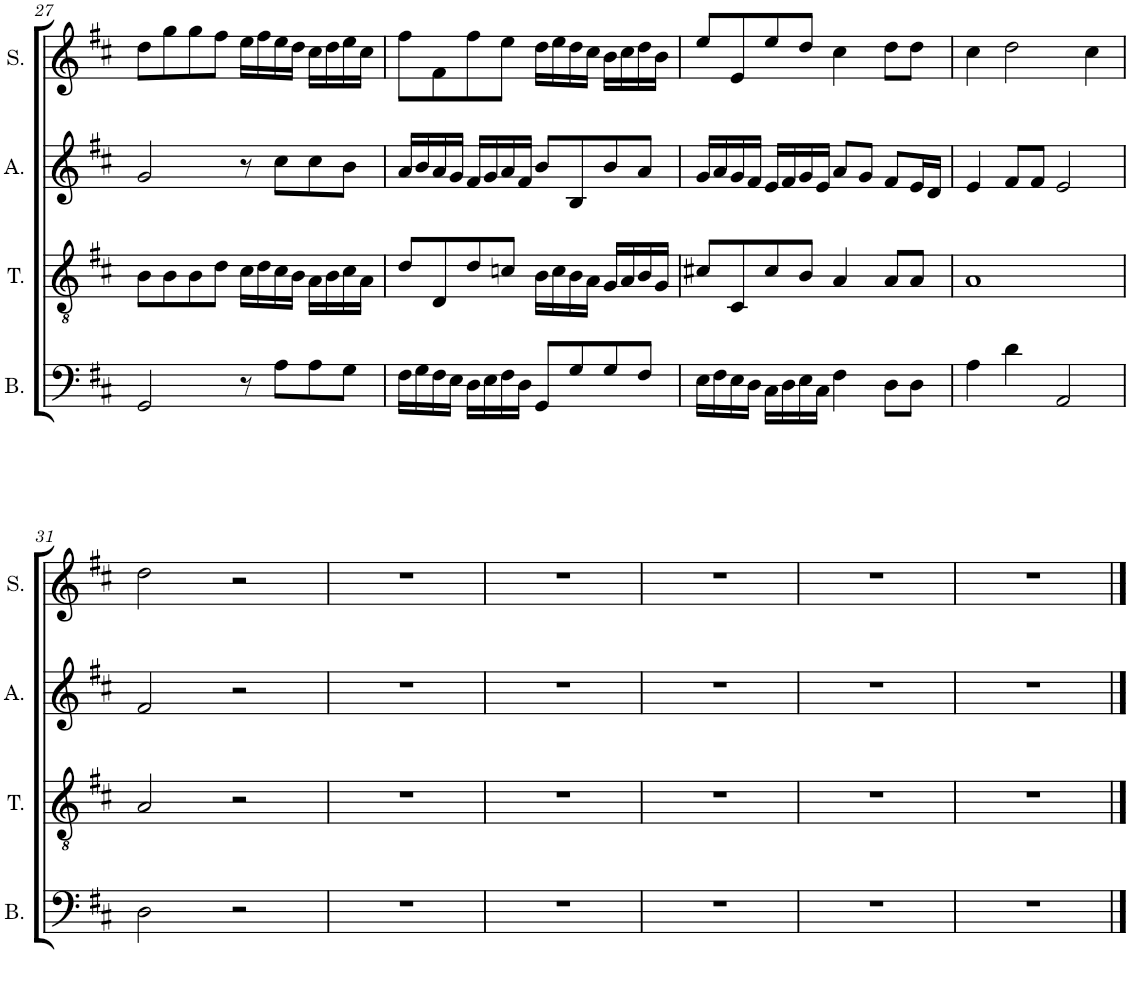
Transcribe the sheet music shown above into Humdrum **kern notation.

**kern	**kern	**kern	**kern
*part4	*part3	*part2	*part1
*staff4	*staff3	*staff2	*staff1
*I"Basse	*I"Ténor	*I"Alto	*I"Soprano
*I'B.	*I'T.	*I'A.	*I'S.
!!LO:PB:g=z
*clefF4	*clefGv2	*clefG2	*clefG2
*k[f#c#]	*k[f#c#]	*k[f#c#]	*k[f#c#]
*M4/4	*M4/4	*M4/4	*M4/4
*met(c)	*met(c)	*met(c)	*met(c)
=27	=27	=27	=27
2GG/	8B\L	2g/	8dd\L
.	8B\	.	8gg\
.	8B\	.	8gg\
.	8d\J	.	8ff#\J
8r	16c#\LL	8r	16ee\LL
.	16d\	.	16ff#\
8A\L	16c#\	8cc#\L	16ee\
.	16B\JJ	.	16dd\JJ
8A\	16A\LL	8cc#\	16cc#\LL
.	16B\	.	16dd\
8G\J	16c#\	8b\J	16ee\
.	16A\JJ	.	16cc#\JJ
=28	=28	=28	=28
16F#\LL	8d/L	16a/LL	8ff#\L
16G\	.	16b/	.
16F#\	8D/	16a/	8f#\
16E\JJ	.	16g/JJ	.
16D\LL	8d/	16f#/LL	8ff#\
16E\	.	16g/	.
16F#\	8cn/J	16a/	8ee\J
16D\JJ	.	16f#/JJ	.
8GG/L	16B\LL	8b/L	16dd\LL
.	16c\	.	16ee\
8G/	16B\	8B/	16dd\
.	16A\JJ	.	16cc#\JJ
8G/	16G/LL	8b/	16b\LL
.	16A/	.	16cc#\
8F#/J	16B/	8a/J	16dd\
.	16G/JJ	.	16b\JJ
=29	=29	=29	=29
16E\LL	8c#X/L	16g/LL	8ee/L
16F#\	.	16a/	.
16E\	8C#/	16g/	8e/
16D\JJ	.	16f#/JJ	.
16C#\LL	8c#/	16e/LL	8ee/
16D\	.	16f#/	.
16E\	8B/J	16g/	8dd/J
16C#\JJ	.	16e/JJ	.
4F#\	4A/	8a/L	4cc#\
.	.	8g/J	.
8D\L	8A/L	8f#/L	8dd\L
8D\J	8A/J	16e/L	8dd\J
.	.	16d/JJ	.
=30	=30	=30	=30
4A\	1A	4e/	4cc#\
4d\	.	8f#/L	2dd\
.	.	8f#/J	.
2AA/	.	2e/	.
.	.	.	4cc#\
!!LO:LB:g=z
=31	=31	=31	=31
2D\	2A/	2f#/	2dd\
2r	2r	2r	2r
=32	=32	=32	=32
1r	1r	1r	1r
=33	=33	=33	=33
1r	1r	1r	1r
=34	=34	=34	=34
1r	1r	1r	1r
=35	=35	=35	=35
1r	1r	1r	1r
=36	=36	=36	=36
1r	1r	1r	1r
==	==	==	==
*-	*-	*-	*-
